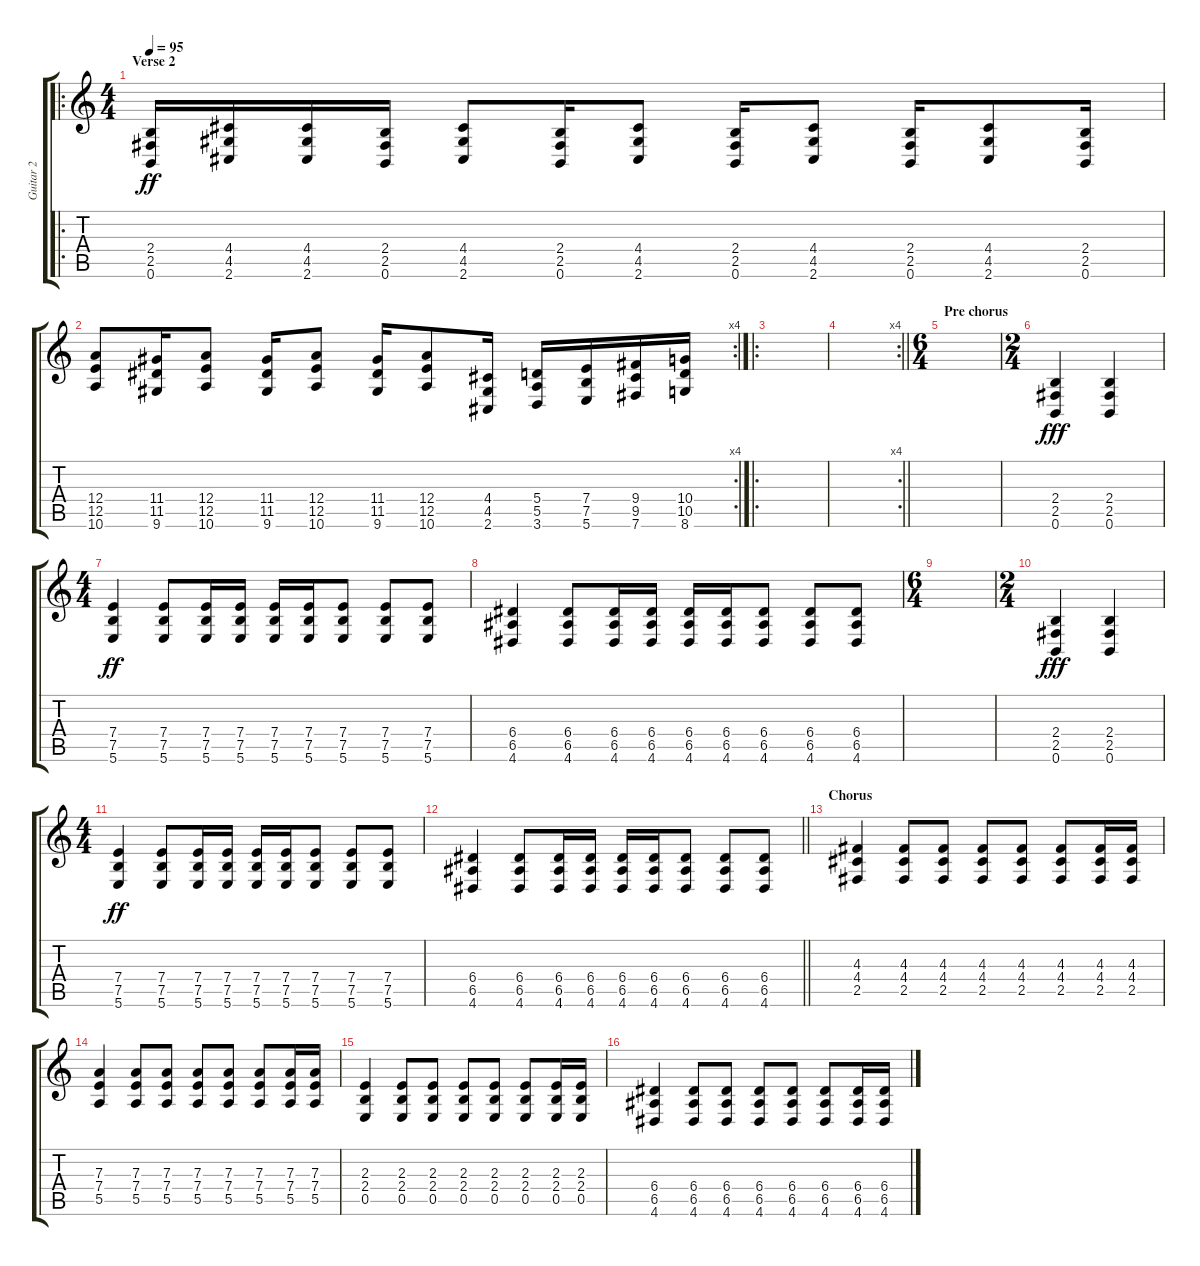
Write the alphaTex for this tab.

\track ("Guitar 2" "Guitar 2") {instrument distortionguitar}
\staff {score tabs}
\tuning (B3 Gb3 D3 A2 E2 B1) {hide}
\ro
\ts (4 4)
\section ("" "Verse 2")
\tempo 95
\clef g2
\ks c
(2.4 2.5 0.6).16{dy ff volume 14 instrument distortionguitar} (4.4 4.5 2.6).16 (4.4 4.5 2.6).16 (2.4 2.5 0.6).16 (4.4 4.5 2.6).8 (2.4 2.5 0.6).16 (4.4 4.5 2.6).8 (2.4 2.5 0.6).16 (4.4 4.5 2.6).8 (2.4 2.5 0.6).16 (4.4 4.5 2.6).8 (2.4 2.5 0.6).16 |
\rc 4
(12.4 12.5 10.6).8 (11.4 11.5 9.6).16 (12.4 12.5 10.6).8 (11.4 11.5 9.6).16 (12.4 12.5 10.6).8 (11.4 11.5 9.6).16 (12.4 12.5 10.6).8 (4.4 4.5 2.6).16 (5.4 5.5 3.6).16 (7.4 7.5 5.6).16 (9.4 9.5 7.6).16 (10.4 10.5 8.6).16 |
\ro
|
\rc 4
\barLineRight lightlight
|
\ts (6 4)
\section ("" "Pre chorus")
|
\ts (2 4)
(2.4 2.5 0.6).4{dy fff volume 14 instrument distortionguitar} (2.4 2.5 0.6).4 |
\ts (4 4)
(7.4 7.5 5.6).4{dy ff} (7.4 7.5 5.6).8 (7.4 7.5 5.6).16 (7.4 7.5 5.6).16 (7.4 7.5 5.6).16 (7.4 7.5 5.6).16 (7.4 7.5 5.6).8 (7.4 7.5 5.6).8 (7.4 7.5 5.6).8 |
(6.4 6.5 4.6).4 (6.4 6.5 4.6).8 (6.4 6.5 4.6).16 (6.4 6.5 4.6).16 (6.4 6.5 4.6).16 (6.4 6.5 4.6).16 (6.4 6.5 4.6).8 (6.4 6.5 4.6).8 (6.4 6.5 4.6).8 |
\ts (6 4)
|
\ts (2 4)
(2.4 2.5 0.6).4{dy fff} (2.4 2.5 0.6).4 |
\ts (4 4)
(7.4 7.5 5.6).4{dy ff} (7.4 7.5 5.6).8 (7.4 7.5 5.6).16 (7.4 7.5 5.6).16 (7.4 7.5 5.6).16 (7.4 7.5 5.6).16 (7.4 7.5 5.6).8 (7.4 7.5 5.6).8 (7.4 7.5 5.6).8 |
\barLineRight lightlight
(6.4 6.5 4.6).4 (6.4 6.5 4.6).8 (6.4 6.5 4.6).16 (6.4 6.5 4.6).16 (6.4 6.5 4.6).16 (6.4 6.5 4.6).16 (6.4 6.5 4.6).8 (6.4 6.5 4.6).8 (6.4 6.5 4.6).8 |
\section ("" "Chorus")
(4.3 4.4 2.5).4 (4.3 4.4 2.5).8 (4.3 4.4 2.5).8 (4.3 4.4 2.5).8 (4.3 4.4 2.5).8 (4.3 4.4 2.5).8 (4.3 4.4 2.5).16 (4.3 4.4 2.5).16 |
(7.3 7.4 5.5).4 (7.3 7.4 5.5).8 (7.3 7.4 5.5).8 (7.3 7.4 5.5).8 (7.3 7.4 5.5).8 (7.3 7.4 5.5).8 (7.3 7.4 5.5).16 (7.3 7.4 5.5).16 |
(2.3 2.4 0.5).4 (2.3 2.4 0.5).8 (2.3 2.4 0.5).8 (2.3 2.4 0.5).8 (2.3 2.4 0.5).8 (2.3 2.4 0.5).8 (2.3 2.4 0.5).16 (2.3 2.4 0.5).16 |
(6.4 6.5 4.6).4 (6.4 6.5 4.6).8 (6.4 6.5 4.6).8 (6.4 6.5 4.6).8 (6.4 6.5 4.6).8 (6.4 6.5 4.6).8 (6.4 6.5 4.6).16 (6.4 6.5 4.6).16
